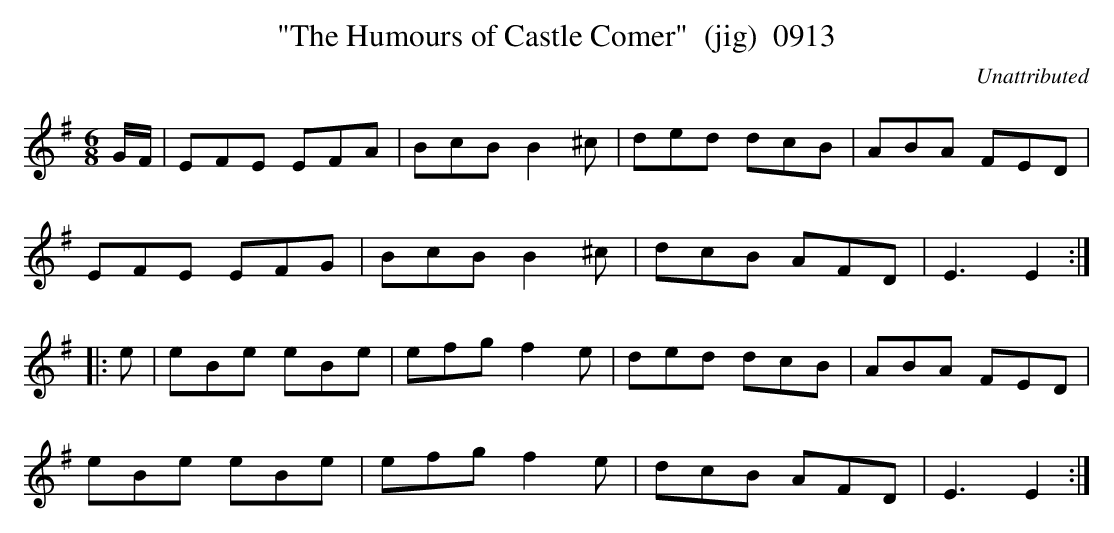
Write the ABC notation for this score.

X:1
T:"The Humours of Castle Comer"  (jig)  0913
C:Unattributed
BRENNAN June 2003 (HTTP://WWW.SOSYOURMOM.COM)
M:6/8
L:1/8
K:G
G/2F/2|EFE EFA|BcB B2^c|ded dcB|ABA FED|
EFE EFG|BcB B2^c|dcB AFD|E3E2:|
|:e|eBe eBe|efg f2e|ded dcB|ABA FED|
eBe eBe|efg f2e|dcB AFD|E3E2:|
